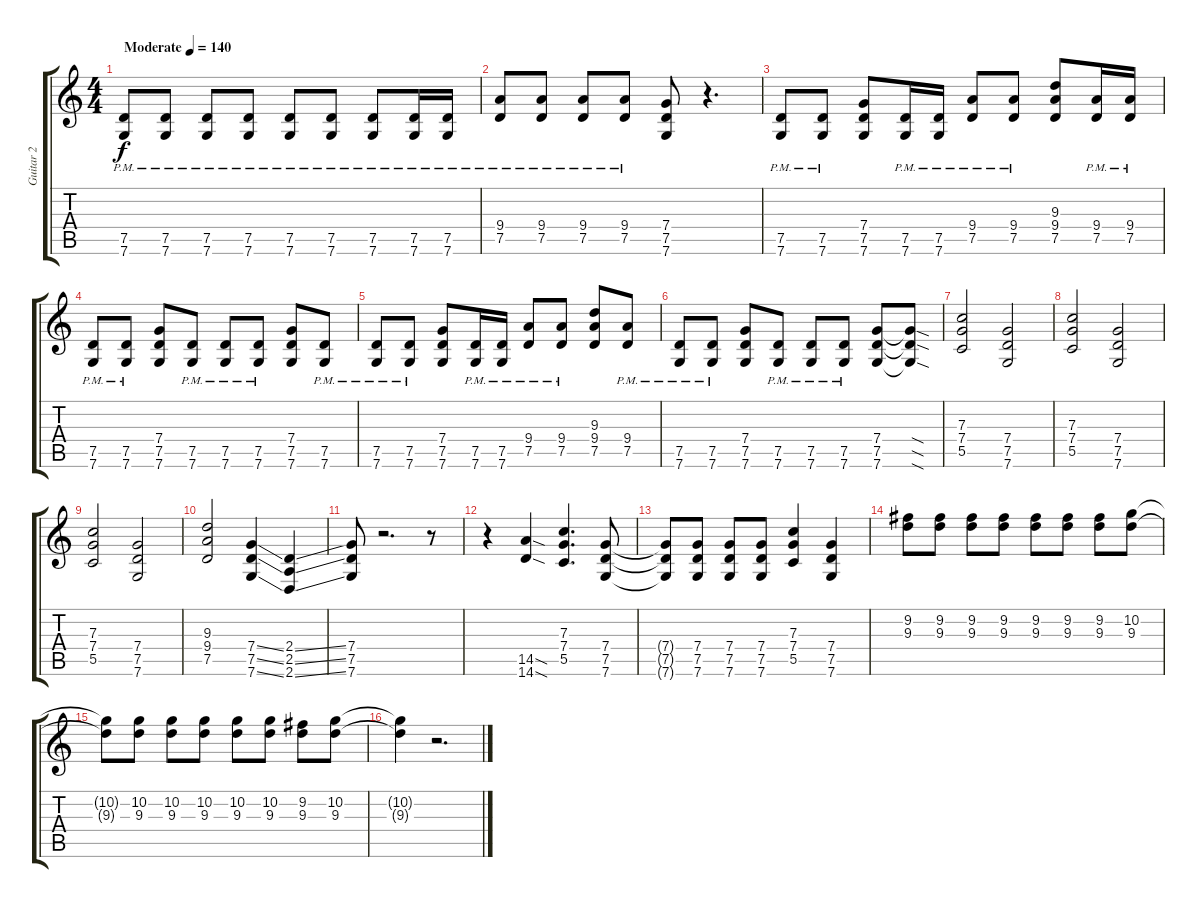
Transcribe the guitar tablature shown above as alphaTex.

\track ("Guitar 2" "Guitar 2") {instrument distortionguitar}
\staff {score tabs}
\tuning (D4 A3 F3 C3 G2 C2) {hide}
\ts (4 4)
\tempo (140 "Moderate")
\clef g2
\ks c
(7.5{pm} 7.6{pm}).8{dy f instrument distortionguitar} (7.5{pm} 7.6{pm}).8 (7.5{pm} 7.6{pm}).8 (7.5{pm} 7.6{pm}).8 (7.5{pm} 7.6{pm}).8 (7.5{pm} 7.6{pm}).8 (7.5{pm} 7.6{pm}).8 (7.5{pm} 7.6{pm}).16 (7.5{pm} 7.6{pm}).16 |
(9.4{pm} 7.5{pm}).8 (9.4{pm} 7.5{pm}).8 (9.4{pm} 7.5{pm}).8 (9.4{pm} 7.5{pm}).8 (7.4 7.5 7.6).8 r.4{d} |
(7.5{pm} 7.6{pm}).8 (7.5{pm} 7.6{pm}).8 (7.4 7.5 7.6).8 (7.5{pm} 7.6{pm}).16 (7.5{pm} 7.6{pm}).16 (9.4{pm} 7.5{pm}).8 (9.4{pm} 7.5{pm}).8 (9.3 9.4 7.5).8 (9.4{pm} 7.5{pm}).16 (9.4{pm} 7.5{pm}).16 |
(7.5{pm} 7.6{pm}).8 (7.5{pm} 7.6{pm}).8 (7.4 7.5 7.6).8 (7.5{pm} 7.6{pm}).8 (7.5{pm} 7.6{pm}).8 (7.5{pm} 7.6{pm}).8 (7.4 7.5 7.6).8 (7.5{pm} 7.6{pm}).8 |
(7.5{pm} 7.6{pm}).8 (7.5{pm} 7.6{pm}).8 (7.4 7.5 7.6).8 (7.5{pm} 7.6{pm}).16 (7.5{pm} 7.6{pm}).16 (9.4{pm} 7.5{pm}).8 (9.4{pm} 7.5{pm}).8 (9.3 9.4 7.5).8 (9.4{pm} 7.5{pm}).8 |
(7.5{pm} 7.6{pm}).8 (7.5{pm} 7.6{pm}).8 (7.4 7.5 7.6).8 (7.5{pm} 7.6{pm}).8 (7.5{pm} 7.6{pm}).8 (7.5{pm} 7.6{pm}).8 (7.4 7.5 7.6).8 (7.4{sod t} 7.5{sod t} 7.6{sod t}).8 |
(7.3 7.4 5.5).2 (7.4 7.5 7.6).2 |
(7.3 7.4 5.5).2 (7.4 7.5 7.6).2 |
(7.3 7.4 5.5).2 (7.4 7.5 7.6).2 |
(9.3 9.4 7.5).2 (7.4{ss} 7.5{ss} 7.6{ss}).4 (2.4{ss} 2.5{ss} 2.6{ss}).4 |
(7.4 7.5 7.6).8 r.2{d} r.8 |
r.4 (14.5{sod} 14.6{sod}).4 (7.3 7.4 5.5).4{d} (7.4 7.5 7.6).8 |
(7.4{t} 7.5{t} 7.6{t}).8 (7.4 7.5 7.6).8 (7.4 7.5 7.6).8 (7.4 7.5 7.6).8 (7.3 7.4 5.5).4 (7.4 7.5 7.6).4 |
(9.2 9.3).8 (9.2 9.3).8 (9.2 9.3).8 (9.2 9.3).8 (9.2 9.3).8 (9.2 9.3).8 (9.2 9.3).8 (10.2 9.3).8 |
(10.2{t} 9.3{t}).8 (10.2 9.3).8 (10.2 9.3).8 (10.2 9.3).8 (10.2 9.3).8 (10.2 9.3).8 (9.2 9.3).8 (10.2 9.3).8 |
(10.2{t} 9.3{t}).4 r.2{d}
